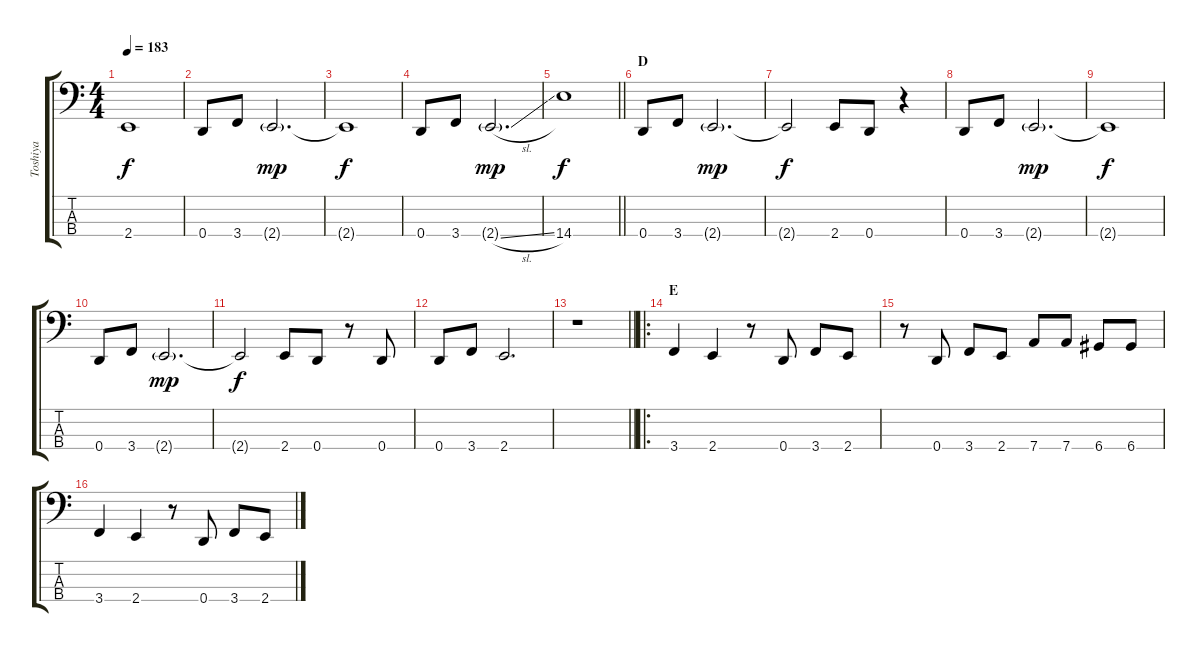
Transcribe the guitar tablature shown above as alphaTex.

\track ("Toshiya" "Toshiya") {instrument electricbasspick}
\staff {score tabs}
\tuning (F2 C2 G1 D1) {hide}
\ts (4 4)
\tempo 183
\clef f4
\ks c
2.4{t}.1{dy f} |
0.4.8 3.4.8 2.4{g}.2{d dy mp} |
2.4{t}.1{dy f} |
0.4.8 3.4.8 2.4{sl g}.2{d dy mp} |
\barLineRight lightlight
14.4.1{dy f} |
\section ("" "D")
0.4.8 3.4.8 2.4{g}.2{d dy mp} |
2.4{t}.2{dy f} 2.4.8 0.4.8 r.4 |
0.4.8 3.4.8 2.4{g}.2{d dy mp} |
2.4{t}.1{dy f} |
0.4.8 3.4.8 2.4{g}.2{d dy mp} |
2.4{t}.2{dy f} 2.4.8 0.4.8 r.8 0.4.8 |
0.4.8 3.4.8 2.4.2{d} |
\barLineRight lightlight
r.1 |
\ro
\section ("" "E")
3.4.4 2.4.4 r.8 0.4.8 3.4.8 2.4.8 |
r.8 0.4.8 3.4.8 2.4.8 7.4.8 7.4.8 6.4.8 6.4.8 |
3.4.4 2.4.4 r.8 0.4.8 3.4.8 2.4.8
